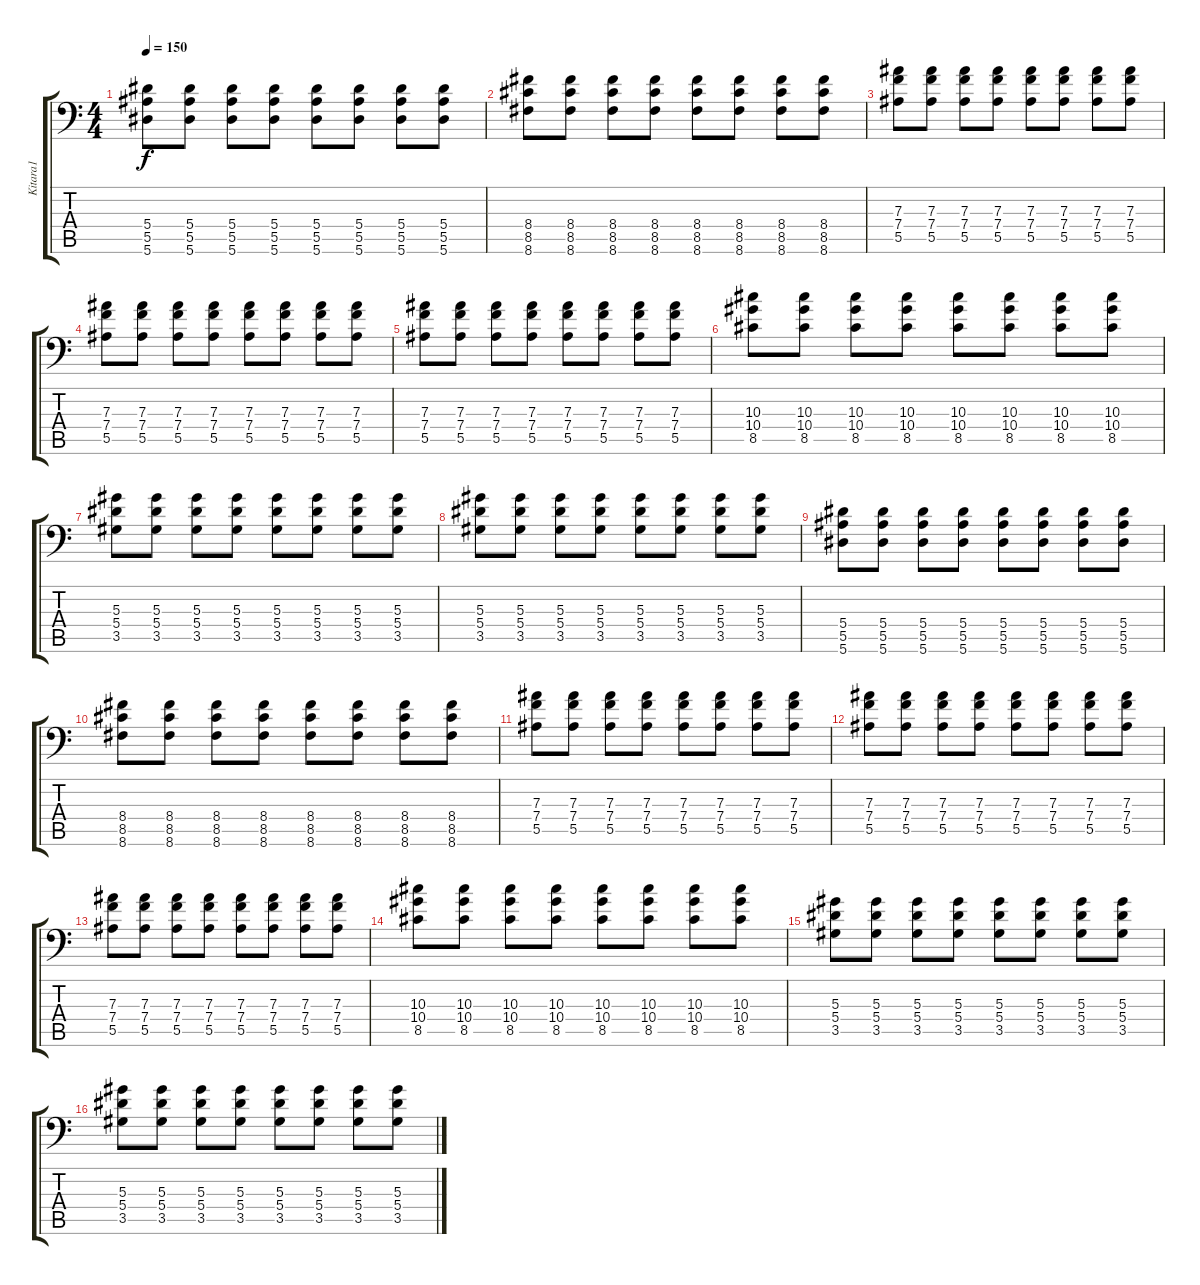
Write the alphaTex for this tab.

\track ("Kitara1" "Kitara1") {instrument distortionguitar}
\staff {score tabs}
\tuning (C4 G3 Eb3 Bb2 F2 Bb1) {hide}
\ts (4 4)
\tempo 150
\clef f4
\ks c
(5.4 5.5 5.6).8{dy f} (5.4 5.5 5.6).8 (5.4 5.5 5.6).8 (5.4 5.5 5.6).8 (5.4 5.5 5.6).8 (5.4 5.5 5.6).8 (5.4 5.5 5.6).8 (5.4 5.5 5.6).8 |
(8.4 8.5 8.6).8 (8.4 8.5 8.6).8 (8.4 8.5 8.6).8 (8.4 8.5 8.6).8 (8.4 8.5 8.6).8 (8.4 8.5 8.6).8 (8.4 8.5 8.6).8 (8.4 8.5 8.6).8 |
(7.3 7.4 5.5).8 (7.3 7.4 5.5).8 (7.3 7.4 5.5).8 (7.3 7.4 5.5).8 (7.3 7.4 5.5).8 (7.3 7.4 5.5).8 (7.3 7.4 5.5).8 (7.3 7.4 5.5).8 |
(7.3 7.4 5.5).8 (7.3 7.4 5.5).8 (7.3 7.4 5.5).8 (7.3 7.4 5.5).8 (7.3 7.4 5.5).8 (7.3 7.4 5.5).8 (7.3 7.4 5.5).8 (7.3 7.4 5.5).8 |
(7.3 7.4 5.5).8 (7.3 7.4 5.5).8 (7.3 7.4 5.5).8 (7.3 7.4 5.5).8 (7.3 7.4 5.5).8 (7.3 7.4 5.5).8 (7.3 7.4 5.5).8 (7.3 7.4 5.5).8 |
(10.3 10.4 8.5).8 (10.3 10.4 8.5).8 (10.3 10.4 8.5).8 (10.3 10.4 8.5).8 (10.3 10.4 8.5).8 (10.3 10.4 8.5).8 (10.3 10.4 8.5).8 (10.3 10.4 8.5).8 |
(5.3 5.4 3.5).8 (5.3 5.4 3.5).8 (5.3 5.4 3.5).8 (5.3 5.4 3.5).8 (5.3 5.4 3.5).8 (5.3 5.4 3.5).8 (5.3 5.4 3.5).8 (5.3 5.4 3.5).8 |
(5.3 5.4 3.5).8 (5.3 5.4 3.5).8 (5.3 5.4 3.5).8 (5.3 5.4 3.5).8 (5.3 5.4 3.5).8 (5.3 5.4 3.5).8 (5.3 5.4 3.5).8 (5.3 5.4 3.5).8 |
(5.4 5.5 5.6).8 (5.4 5.5 5.6).8 (5.4 5.5 5.6).8 (5.4 5.5 5.6).8 (5.4 5.5 5.6).8 (5.4 5.5 5.6).8 (5.4 5.5 5.6).8 (5.4 5.5 5.6).8 |
(8.4 8.5 8.6).8 (8.4 8.5 8.6).8 (8.4 8.5 8.6).8 (8.4 8.5 8.6).8 (8.4 8.5 8.6).8 (8.4 8.5 8.6).8 (8.4 8.5 8.6).8 (8.4 8.5 8.6).8 |
(7.3 7.4 5.5).8 (7.3 7.4 5.5).8 (7.3 7.4 5.5).8 (7.3 7.4 5.5).8 (7.3 7.4 5.5).8 (7.3 7.4 5.5).8 (7.3 7.4 5.5).8 (7.3 7.4 5.5).8 |
(7.3 7.4 5.5).8 (7.3 7.4 5.5).8 (7.3 7.4 5.5).8 (7.3 7.4 5.5).8 (7.3 7.4 5.5).8 (7.3 7.4 5.5).8 (7.3 7.4 5.5).8 (7.3 7.4 5.5).8 |
(7.3 7.4 5.5).8 (7.3 7.4 5.5).8 (7.3 7.4 5.5).8 (7.3 7.4 5.5).8 (7.3 7.4 5.5).8 (7.3 7.4 5.5).8 (7.3 7.4 5.5).8 (7.3 7.4 5.5).8 |
(10.3 10.4 8.5).8 (10.3 10.4 8.5).8 (10.3 10.4 8.5).8 (10.3 10.4 8.5).8 (10.3 10.4 8.5).8 (10.3 10.4 8.5).8 (10.3 10.4 8.5).8 (10.3 10.4 8.5).8 |
(5.3 5.4 3.5).8 (5.3 5.4 3.5).8 (5.3 5.4 3.5).8 (5.3 5.4 3.5).8 (5.3 5.4 3.5).8 (5.3 5.4 3.5).8 (5.3 5.4 3.5).8 (5.3 5.4 3.5).8 |
(5.3 5.4 3.5).8 (5.3 5.4 3.5).8 (5.3 5.4 3.5).8 (5.3 5.4 3.5).8 (5.3 5.4 3.5).8 (5.3 5.4 3.5).8 (5.3 5.4 3.5).8 (5.3 5.4 3.5).8
